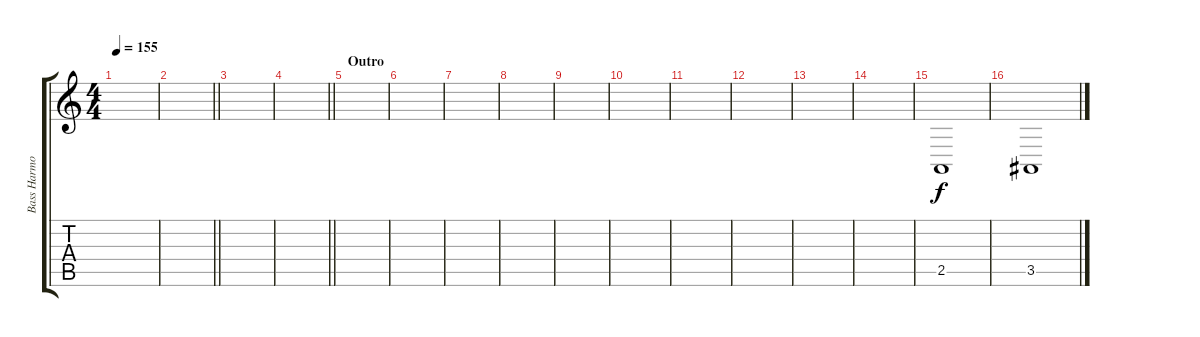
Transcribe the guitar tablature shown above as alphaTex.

\track ("Bass Harmony" "Bass Harmo") {instrument frenchhorn}
\staff {score tabs}
\tuning (D4 A3 F3 C3 G2 D2) {hide}
\ts (4 4)
\tempo 155
\clef g2
\ks c
|
\barLineRight lightlight
|
|
\barLineRight lightlight
|
\section ("" "Outro")
|
|
|
|
|
|
|
|
|
|
2.5.1 |
3.5.1
